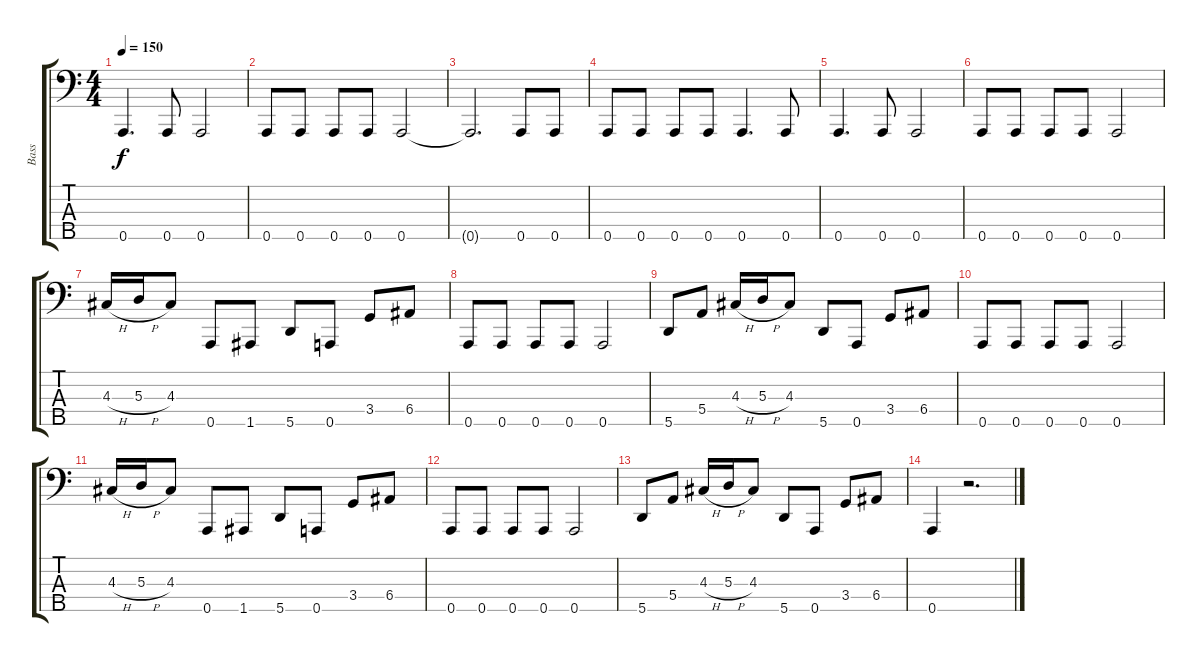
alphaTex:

\track ("Bass" "Bass") {instrument electricbasspick}
\staff {score tabs}
\tuning (G2 D2 A1 E1 A0) {hide}
\ts (4 4)
\tempo 150
\clef f4
\ks c
0.5.4{d dy f} 0.5.8 0.5.2 |
0.5.8 0.5.8 0.5.8 0.5.8 0.5.2 |
0.5{t}.2{d} 0.5.8 0.5.8 |
0.5.8 0.5.8 0.5.8 0.5.8 0.5.4{d} 0.5.8 |
0.5.4{d} 0.5.8 0.5.2 |
0.5.8 0.5.8 0.5.8 0.5.8 0.5.2 |
4.3{h}.16 5.3{h}.16 4.3.8 0.5.8 1.5.8 5.5.8 0.5.8 3.4.8 6.4.8 |
0.5.8 0.5.8 0.5.8 0.5.8 0.5.2 |
5.5.8 5.4.8 4.3{h}.16 5.3{h}.16 4.3.8 5.5.8 0.5.8 3.4.8 6.4.8 |
0.5.8 0.5.8 0.5.8 0.5.8 0.5.2 |
4.3{h}.16 5.3{h}.16 4.3.8 0.5.8 1.5.8 5.5.8 0.5.8 3.4.8 6.4.8 |
0.5.8 0.5.8 0.5.8 0.5.8 0.5.2 |
5.5.8 5.4.8 4.3{h}.16 5.3{h}.16 4.3.8 5.5.8 0.5.8 3.4.8 6.4.8 |
0.5.4 r.2{d}
